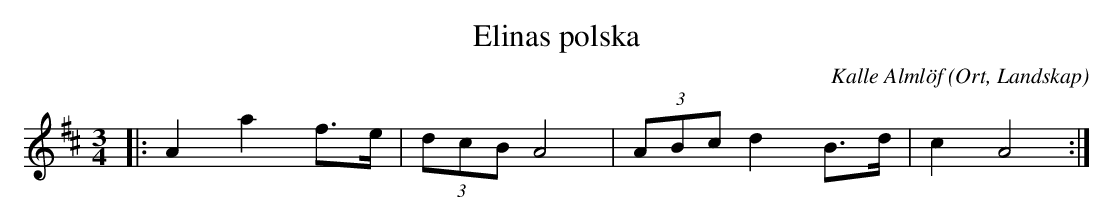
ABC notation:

X:1
T:Elinas polska
C:Kalle Almlöf
O:Ort, Landskap
M:3/4
L:1/8
K:D
|: A2 a2 f>e | (3dcB A4 | (3ABc d2 B>d | c2 A4 :|
